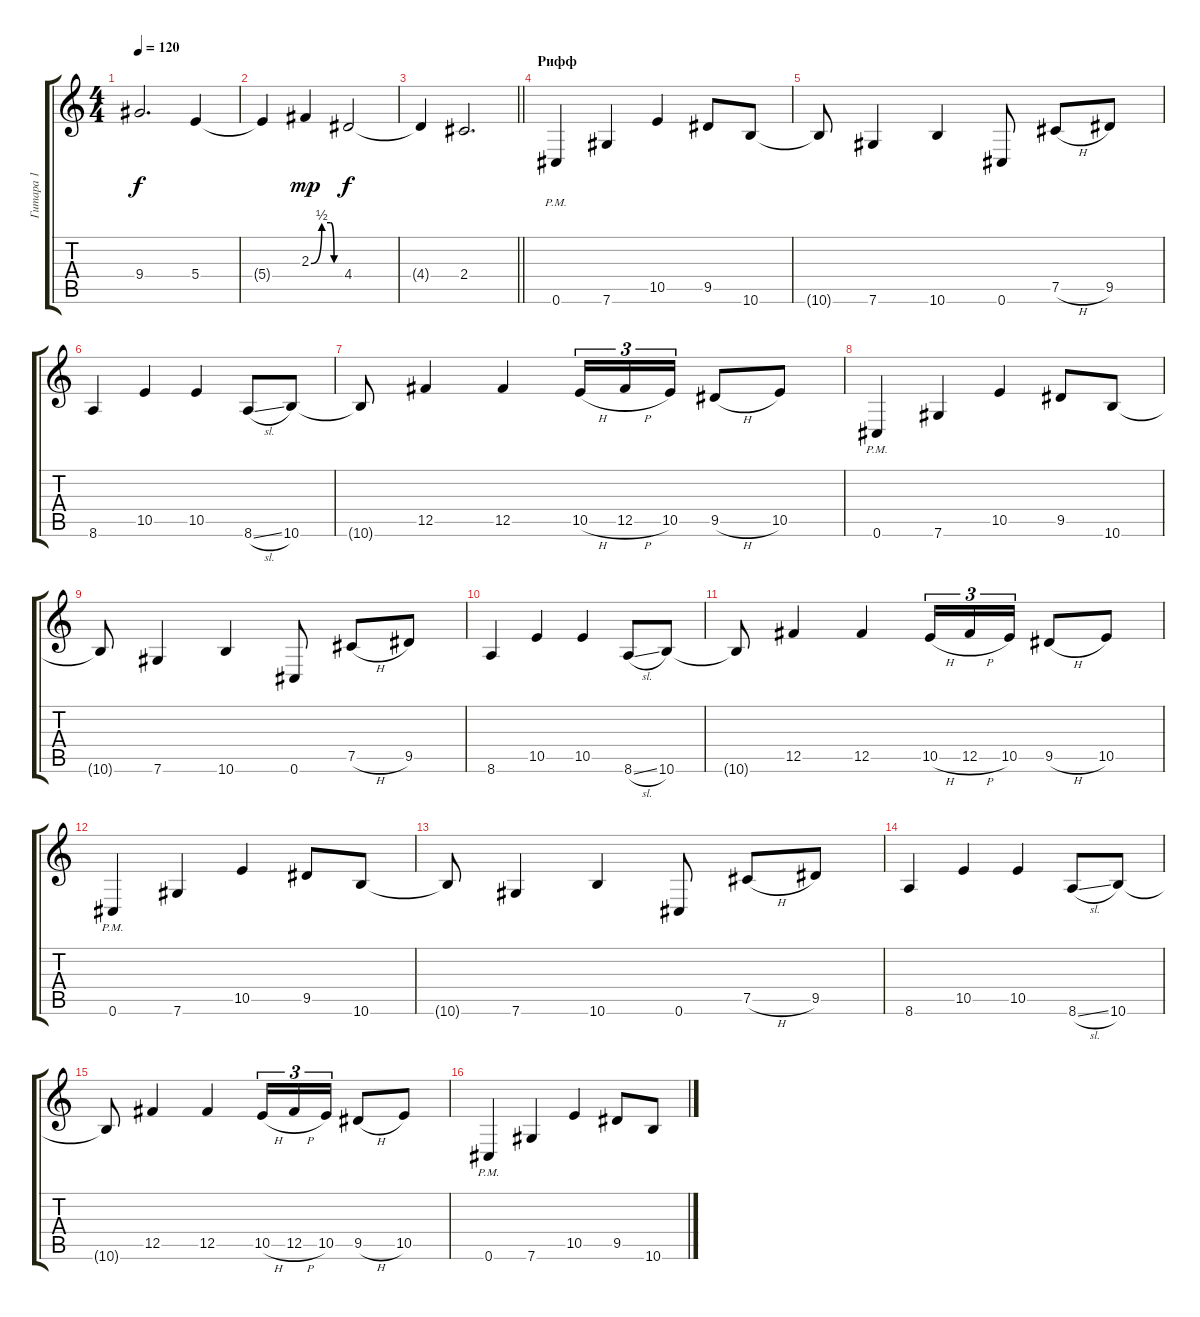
\track ("Гитара 1" "Гитара 1") {instrument distortionguitar}
\staff {score tabs}
\tuning (Db4 Ab3 E3 B2 Gb2 Db2) {hide}
\ts (4 4)
\tempo 120
\clef g2
\ks c
9.4.2{d dy f} 5.4.4 |
5.4{t}.4 2.3{be (custom 0 0 22 2 40 2 47 0 60 0)}.4{dy mp} 4.4.2{dy f} |
\barLineRight lightlight
4.4{t}.4 2.4.2{d} |
\section ("" "Рифф")
0.6{pm}.4 7.6.4 10.5.4 9.5.8 10.6.8 |
10.6{t}.8 7.6.4 10.6.4 0.6.8 7.5{h}.8 9.5.8 |
8.6.4 10.5.4 10.5.4 8.6{sl}.8 10.6.8 |
10.6{t}.8 12.5.4 12.5.4 10.5{h}.16{tu (3 2)} 12.5{h}.16{tu (3 2)} 10.5.16{tu (3 2)} 9.5{h}.8 10.5.8 |
0.6{pm}.4 7.6.4 10.5.4 9.5.8 10.6.8 |
10.6{t}.8 7.6.4 10.6.4 0.6.8 7.5{h}.8 9.5.8 |
8.6.4 10.5.4 10.5.4 8.6{sl}.8 10.6.8 |
10.6{t}.8 12.5.4 12.5.4 10.5{h}.16{tu (3 2)} 12.5{h}.16{tu (3 2)} 10.5.16{tu (3 2)} 9.5{h}.8 10.5.8 |
0.6{pm}.4 7.6.4 10.5.4 9.5.8 10.6.8 |
10.6{t}.8 7.6.4 10.6.4 0.6.8 7.5{h}.8 9.5.8 |
8.6.4 10.5.4 10.5.4 8.6{sl}.8 10.6.8 |
10.6{t}.8 12.5.4 12.5.4 10.5{h}.16{tu (3 2)} 12.5{h}.16{tu (3 2)} 10.5.16{tu (3 2)} 9.5{h}.8 10.5.8 |
0.6{pm}.4 7.6.4 10.5.4 9.5.8 10.6.8
